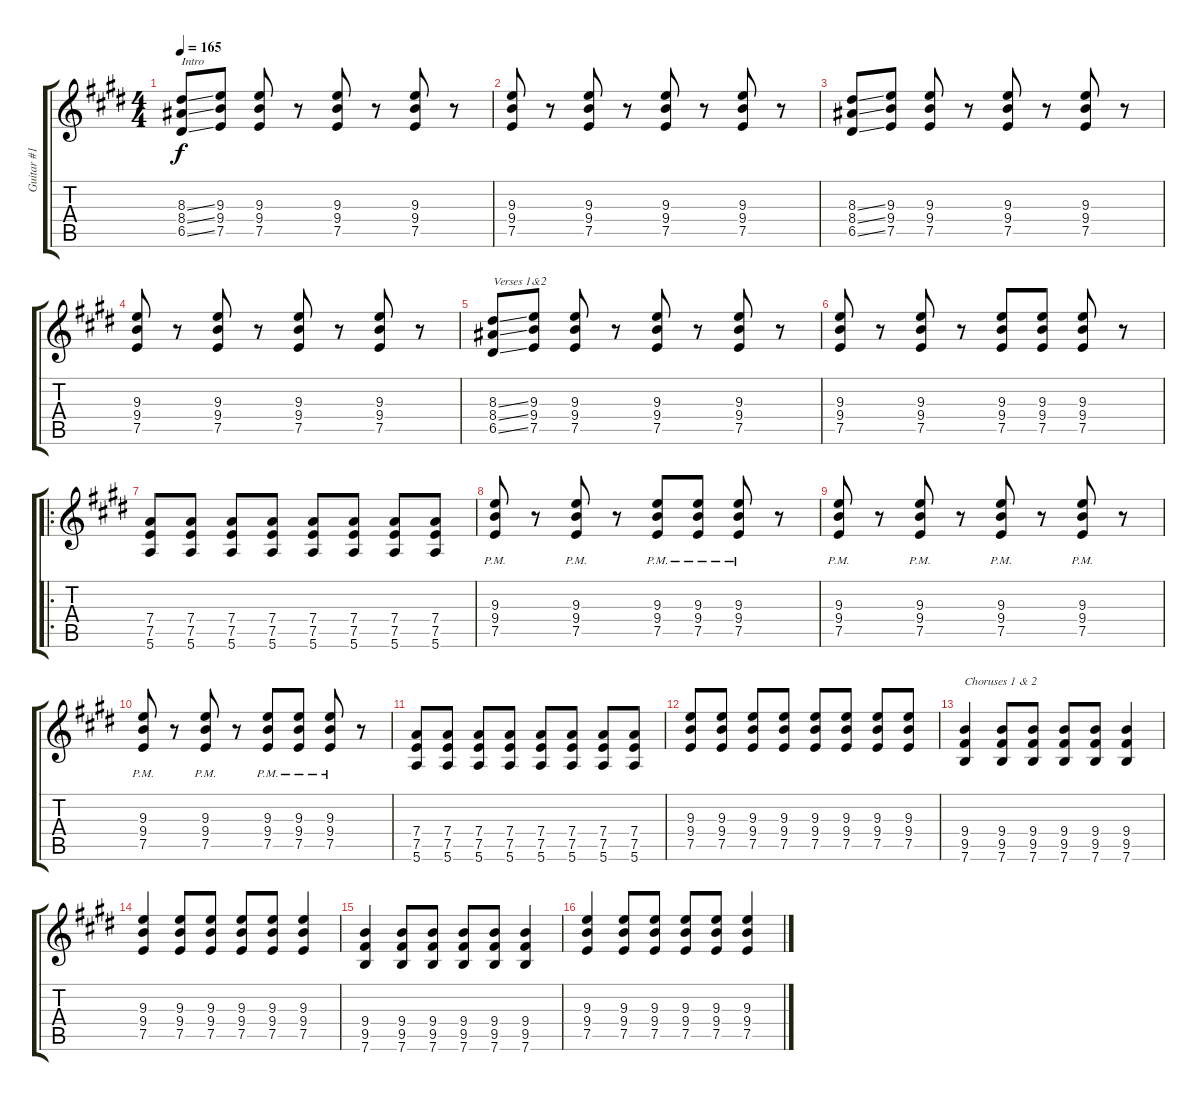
\track ("Guitar #1" "Guitar #1") {instrument distortionguitar}
\staff {score tabs}
\tuning (E4 B3 G3 D3 A2 E2) {hide}
\ts (4 4)
\tempo 165
\clef g2
\ks e
(8.3{ss} 8.4{ss} 6.5{ss}).8{txt "Intro" dy f instrument distortionguitar} (9.3 9.4 7.5).8 (9.3 9.4 7.5).8 r.8 (9.3 9.4 7.5).8 r.8 (9.3 9.4 7.5).8 r.8 |
(9.3 9.4 7.5).8 r.8 (9.3 9.4 7.5).8 r.8 (9.3 9.4 7.5).8 r.8 (9.3 9.4 7.5).8 r.8 |
(8.3{ss} 8.4{ss} 6.5{ss}).8 (9.3 9.4 7.5).8 (9.3 9.4 7.5).8 r.8 (9.3 9.4 7.5).8 r.8 (9.3 9.4 7.5).8 r.8 |
(9.3 9.4 7.5).8 r.8 (9.3 9.4 7.5).8 r.8 (9.3 9.4 7.5).8 r.8 (9.3 9.4 7.5).8 r.8 |
(8.3{ss} 8.4{ss} 6.5{ss}).8{txt "Verses 1&2"} (9.3 9.4 7.5).8 (9.3 9.4 7.5).8 r.8 (9.3 9.4 7.5).8 r.8 (9.3 9.4 7.5).8 r.8 |
(9.3 9.4 7.5).8 r.8 (9.3 9.4 7.5).8 r.8 (9.3 9.4 7.5).8 (9.3 9.4 7.5).8 (9.3 9.4 7.5).8 r.8 |
\ro
(7.4 7.5 5.6).8 (7.4 7.5 5.6).8 (7.4 7.5 5.6).8 (7.4 7.5 5.6).8 (7.4 7.5 5.6).8 (7.4 7.5 5.6).8 (7.4 7.5 5.6).8 (7.4 7.5 5.6).8 |
(9.3{pm} 9.4{pm} 7.5{pm}).8 r.8 (9.3{pm} 9.4{pm} 7.5{pm}).8 r.8 (9.3{pm} 9.4{pm} 7.5{pm}).8 (9.3{pm} 9.4{pm} 7.5{pm}).8 (9.3{pm} 9.4{pm} 7.5{pm}).8 r.8 |
(9.3{pm} 9.4{pm} 7.5{pm}).8 r.8 (9.3{pm} 9.4{pm} 7.5{pm}).8 r.8 (9.3{pm} 9.4{pm} 7.5{pm}).8 r.8 (9.3{pm} 9.4{pm} 7.5{pm}).8 r.8 |
(9.3{pm} 9.4{pm} 7.5{pm}).8 r.8 (9.3{pm} 9.4{pm} 7.5{pm}).8 r.8 (9.3{pm} 9.4{pm} 7.5{pm}).8 (9.3{pm} 9.4{pm} 7.5{pm}).8 (9.3{pm} 9.4{pm} 7.5{pm}).8 r.8 |
(7.4 7.5 5.6).8 (7.4 7.5 5.6).8 (7.4 7.5 5.6).8 (7.4 7.5 5.6).8 (7.4 7.5 5.6).8 (7.4 7.5 5.6).8 (7.4 7.5 5.6).8 (7.4 7.5 5.6).8 |
(9.3 9.4 7.5).8 (9.3 9.4 7.5).8 (9.3 9.4 7.5).8 (9.3 9.4 7.5).8 (9.3 9.4 7.5).8 (9.3 9.4 7.5).8 (9.3 9.4 7.5).8 (9.3 9.4 7.5).8 |
(9.4 9.5 7.6).4{txt "Choruses 1 & 2"} (9.4 9.5 7.6).8 (9.4 9.5 7.6).8 (9.4 9.5 7.6).8 (9.4 9.5 7.6).8 (9.4 9.5 7.6).4 |
(9.3 9.4 7.5).4 (9.3 9.4 7.5).8 (9.3 9.4 7.5).8 (9.3 9.4 7.5).8 (9.3 9.4 7.5).8 (9.3 9.4 7.5).4 |
(9.4 9.5 7.6).4 (9.4 9.5 7.6).8 (9.4 9.5 7.6).8 (9.4 9.5 7.6).8 (9.4 9.5 7.6).8 (9.4 9.5 7.6).4 |
(9.3 9.4 7.5).4 (9.3 9.4 7.5).8 (9.3 9.4 7.5).8 (9.3 9.4 7.5).8 (9.3 9.4 7.5).8 (9.3 9.4 7.5).4
